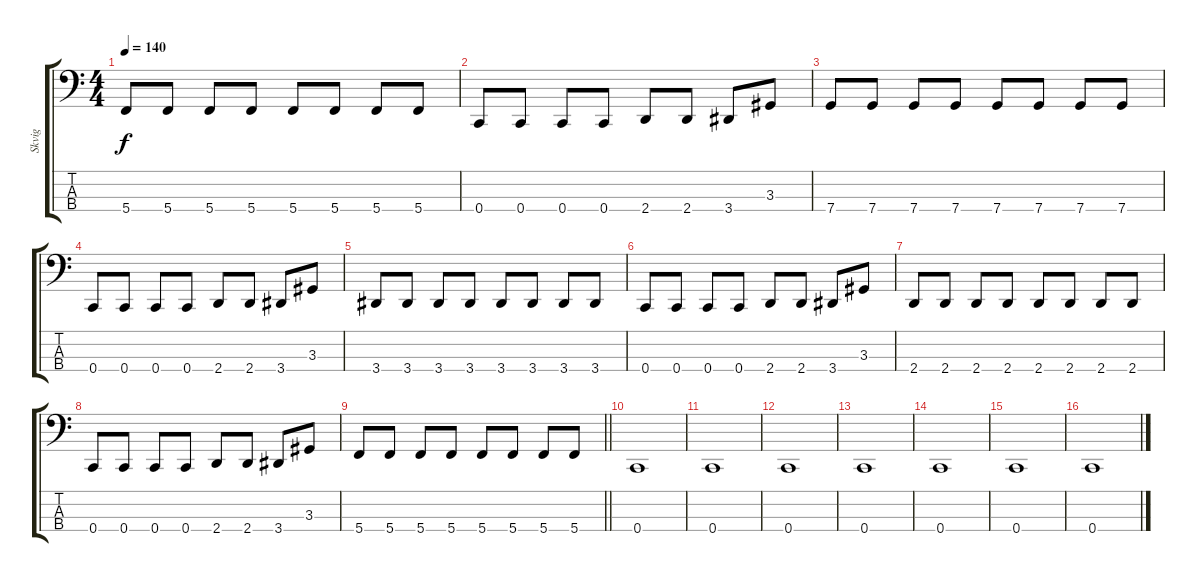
\track ("Skvig" "Skvig") {instrument slapbass1}
\staff {score tabs}
\tuning (Eb2 Bb1 F1 C1) {hide}
\ts (4 4)
\tempo 140
\clef f4
\ks c
5.4.8{dy f} 5.4.8 5.4.8 5.4.8 5.4.8 5.4.8 5.4.8 5.4.8 |
0.4.8 0.4.8 0.4.8 0.4.8 2.4.8 2.4.8 3.4.8 3.3.8 |
7.4.8 7.4.8 7.4.8 7.4.8 7.4.8 7.4.8 7.4.8 7.4.8 |
0.4.8 0.4.8 0.4.8 0.4.8 2.4.8 2.4.8 3.4.8 3.3.8 |
3.4.8 3.4.8 3.4.8 3.4.8 3.4.8 3.4.8 3.4.8 3.4.8 |
0.4.8 0.4.8 0.4.8 0.4.8 2.4.8 2.4.8 3.4.8 3.3.8 |
2.4.8 2.4.8 2.4.8 2.4.8 2.4.8 2.4.8 2.4.8 2.4.8 |
0.4.8 0.4.8 0.4.8 0.4.8 2.4.8 2.4.8 3.4.8 3.3.8 |
\barLineRight lightlight
5.4.8 5.4.8 5.4.8 5.4.8 5.4.8 5.4.8 5.4.8 5.4.8 |
0.4.1 |
0.4.1 |
0.4.1 |
0.4.1 |
0.4.1 |
0.4.1 |
0.4.1
